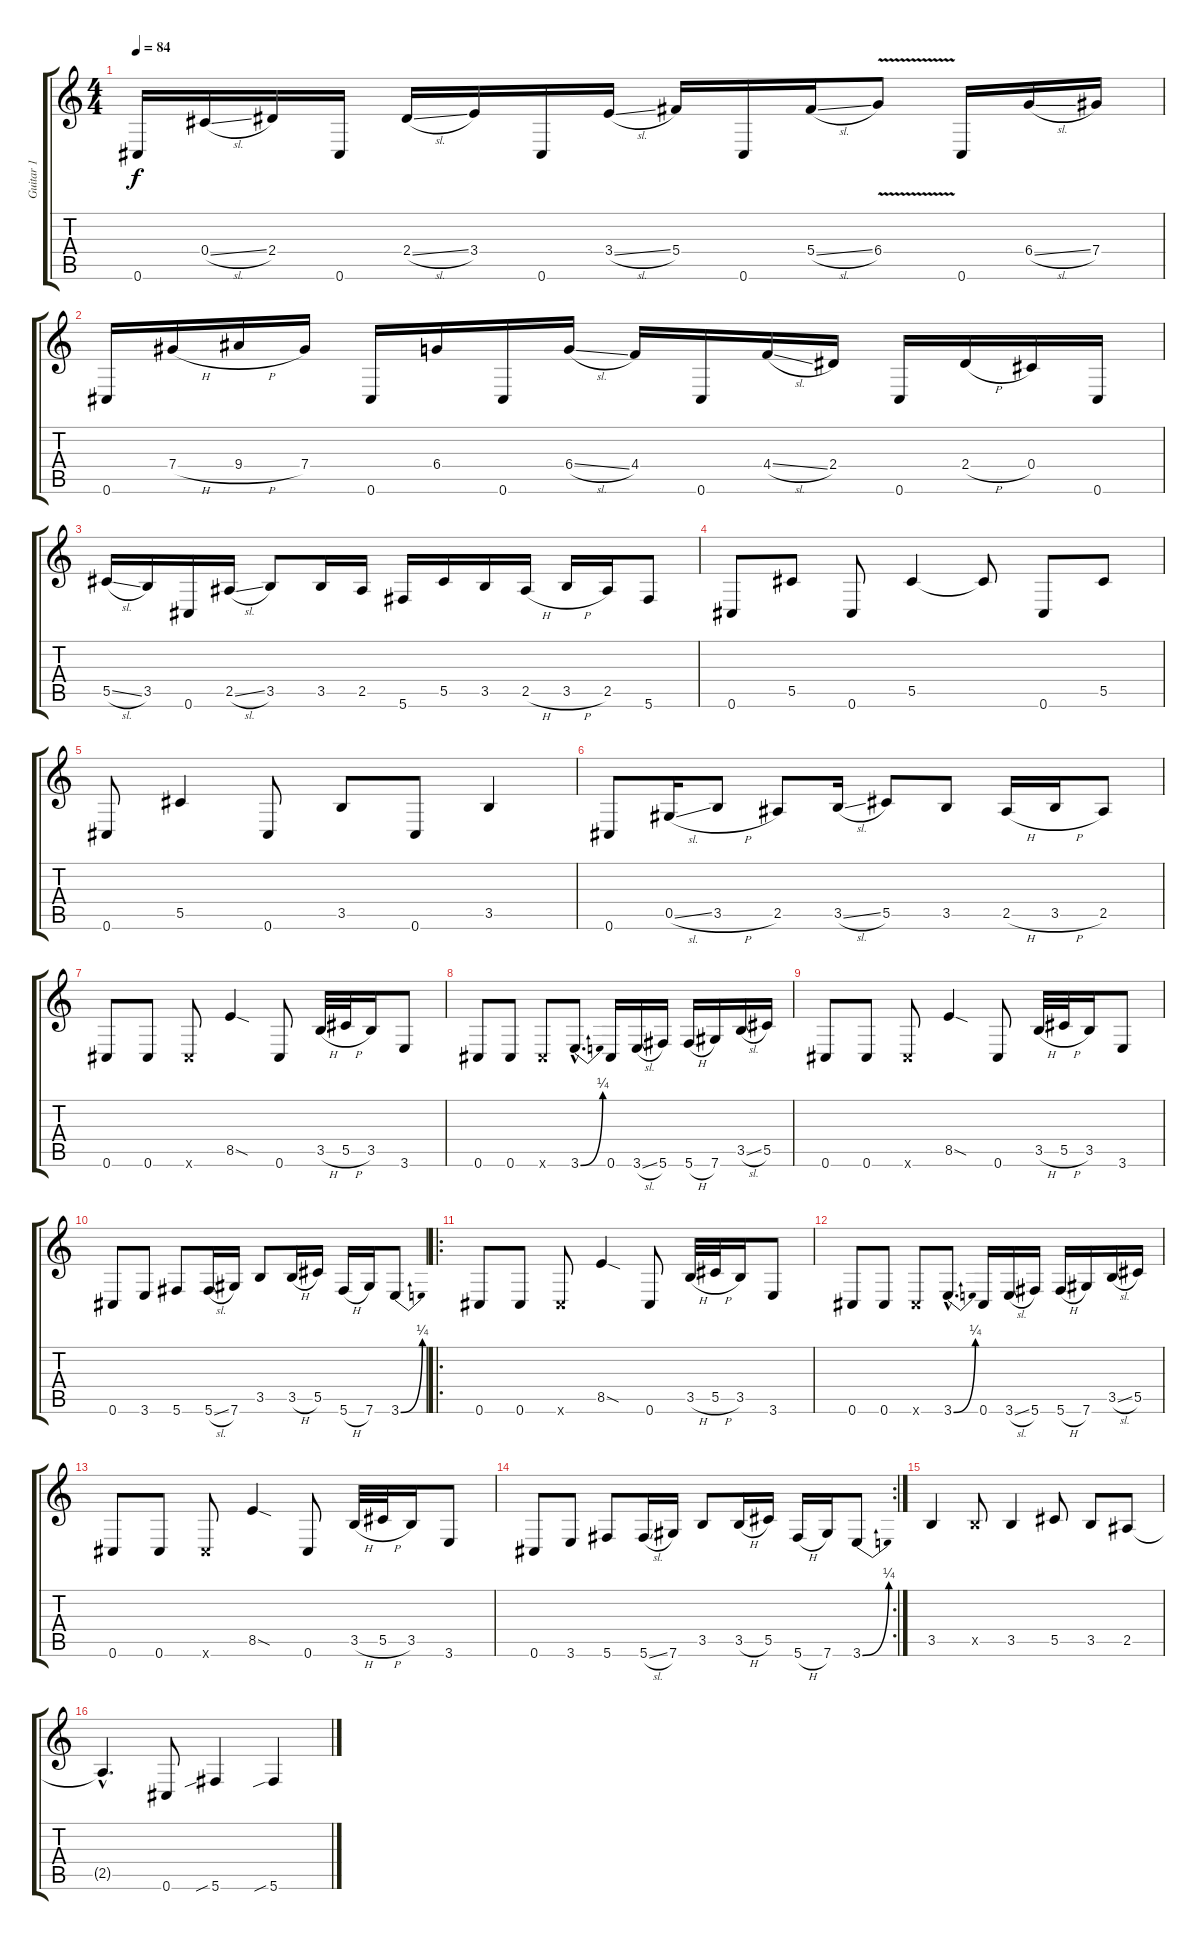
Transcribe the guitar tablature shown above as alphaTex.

\track ("Guitar 1" "Guitar 1") {instrument acousticguitarsteel}
\staff {score tabs}
\tuning (Eb4 Bb3 Gb3 Db3 Ab2 Db2) {hide}
\ts (4 4)
\tempo 84
\clef g2
\ks c
0.6.16{dy f instrument acousticguitarsteel} 0.4{sl}.16 2.4.16 0.6.16 2.4{sl}.16 3.4.16 0.6.16 3.4{sl}.16 5.4.16 0.6.16 5.4{sl}.16 6.4{v}.8 0.6.16 6.4{sl}.16 7.4.16 |
0.6.16 7.4{h}.16 9.4{h}.16 7.4.16 0.6.16 6.4.16 0.6.16 6.4{sl}.16 4.4.16 0.6.16 4.4{sl}.16 2.4.16 0.6.16 2.4{h}.16 0.4.16 0.6.16 |
5.5{sl}.16 3.5.16 0.6.16 2.5{sl}.16 3.5.8 3.5.16 2.5.16 5.6.16 5.5.16 3.5.16 2.5{h}.16 3.5{h}.16 2.5.16 5.6.8 |
0.6.8 5.5.8 0.6.8 5.5.4 5.5{t}.8 0.6.8 5.5.8 |
0.6.8 5.5.4 0.6.8 3.5.8 0.6.8 3.5.4 |
0.6.8 0.5{sl}.16 3.5{h}.8 2.5.8 3.5{sl}.16 5.5.8 3.5.8 2.5{h}.16 3.5{h}.16 2.5.8 |
0.6.8 0.6.8 0.6{x}.8 8.5{sod}.4 0.6.8 3.5{h}.32 5.5{h}.32 3.5.16 3.6.8 |
0.6.8 0.6.8 0.6{x}.8 3.6{be (bend 0 0 60 1) hac}.8{d} 0.6.16 3.6{sl}.16 5.6.16 5.6{h}.16 7.6.16 3.5{sl}.16 5.5.16 |
0.6.8 0.6.8 0.6{x}.8 8.5{sod}.4 0.6.8 3.5{h}.32 5.5{h}.32 3.5.16 3.6.8 |
0.6.8 3.6.8 5.6.8 5.6{sl}.16 7.6.16 3.5.8 3.5{h}.16 5.5.16 5.6{h}.16 7.6.16 3.6{be (bend 0 0 60 1)}.8 |
\ro
0.6.8 0.6.8 0.6{x}.8 8.5{sod}.4 0.6.8 3.5{h}.32 5.5{h}.32 3.5.16 3.6.8 |
0.6.8 0.6.8 0.6{x}.8 3.6{be (bend 0 0 60 1) hac}.8{d} 0.6.16 3.6{sl}.16 5.6.16 5.6{h}.16 7.6.16 3.5{sl}.16 5.5.16 |
0.6.8 0.6.8 0.6{x}.8 8.5{sod}.4 0.6.8 3.5{h}.32 5.5{h}.32 3.5.16 3.6.8 |
\rc 2
0.6.8 3.6.8 5.6.8 5.6{sl}.16 7.6.16 3.5.8 3.5{h}.16 5.5.16 5.6{h}.16 7.6.16 3.6{be (bend 0 0 60 1)}.8 |
3.5.4 3.5{x}.8 3.5.4 5.5.8 3.5.8 2.5.8 |
2.5{hac t}.4{d} 0.6.8 5.6{sib}.4 5.6{sib}.4
